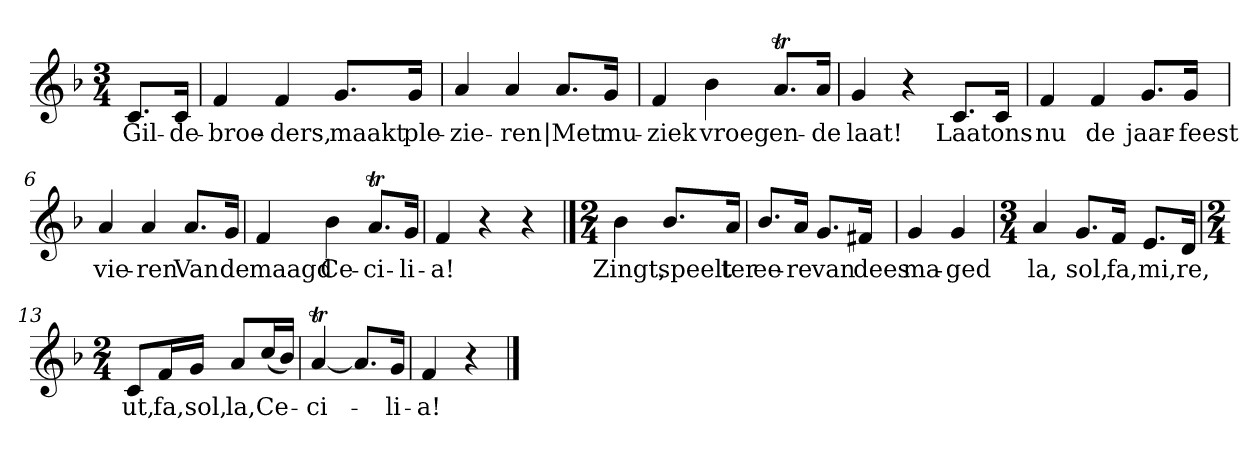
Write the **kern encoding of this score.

**kern	**text
*part1	*part1
*staff1	*staff1
*clefG2	*
*k[b-]	*
*F:	*
*M3/4	*
*MM120	*
=	=
8.c/L	Gil-
16c/Jk	-de-
=1	=1
4f	-broe-
4f	-ders,
8.g/L	maakt
16g/Jk	ple-
=2	=2
4a	-zie-
4a	-ren
8.a/L	|Met
16g/Jk	mu-
=3	=3
4f	-ziek
4b-	vroeg
8.at/L	en-
16a/Jk	-de
=4	=4
4g	laat!
4r	.
8.c/L	Laat
16c/Jk	ons
=5	=5
4f	nu
4f	de
8.g/L	jaar-
16g/Jk	-feest
=6	=6
4a	vie-
4a	-ren
8.a/L	Van
16g/Jk	de
=7	=7
4f	maagd
4b-	Ce-
8.at/L	-ci-
16g/Jk	-li-
=8	=8
4f	-a!
4r	.
4r	.
==9	==9
*M2/4	*
4b-	Zingt,
8.b-/L	speelt
16a/Jk	ter
=10	=10
8.b-/L	ee-
16a/Jk	-re
8.g/L	van
16f#X/Jk	dees
=11	=11
4g	ma-
4g	-ged
=12	=12
*M3/4	*
4a	la,
8.g/L	sol,
16f/Jk	fa,
8.e/L	mi,
16d/Jk	re,
=13	=13
*M2/4	*
8c/L	ut,
16f/L	fa,
16g/JJ	sol,
8a/L	la,
(16cc/L	Ce-
16b-/JJ)	.
=14	=14
[4at	-ci-
8.a/L]	.
16g/Jk	-li-
=15	=15
4f	-a!
4r	.
==	==
*-	*-
